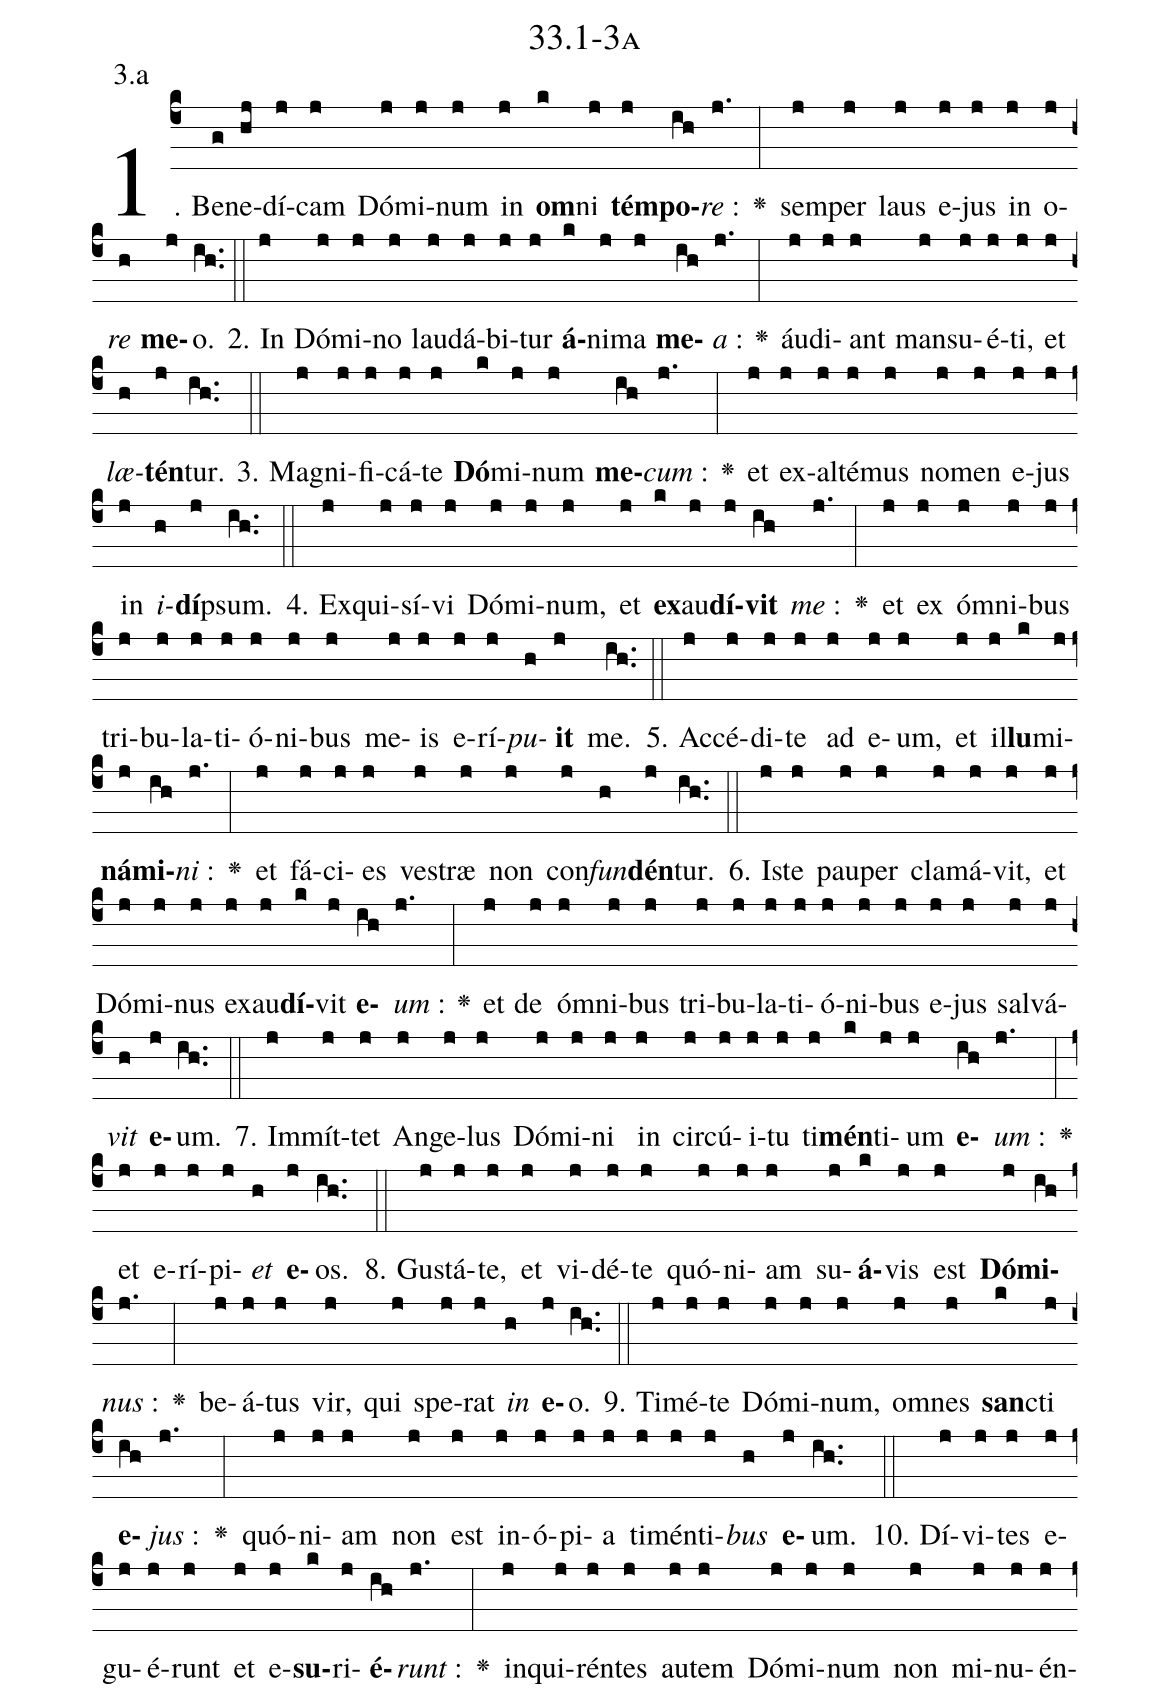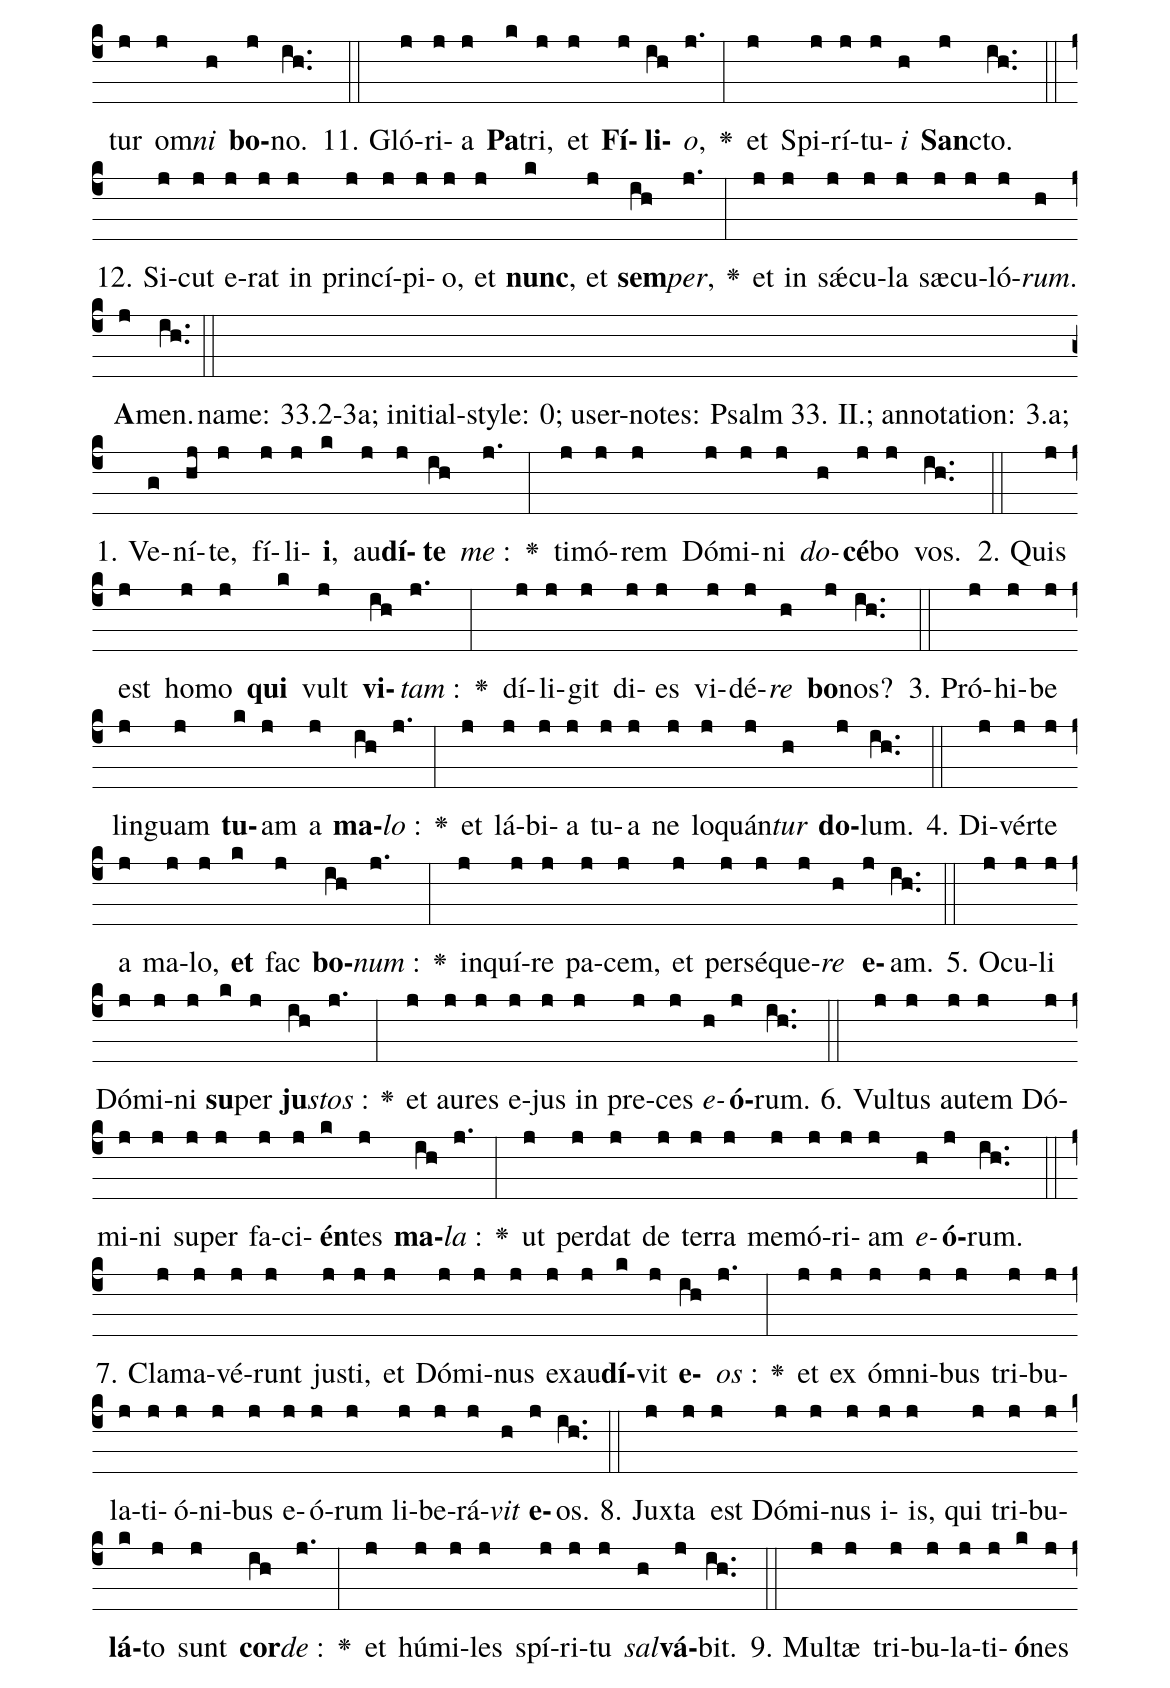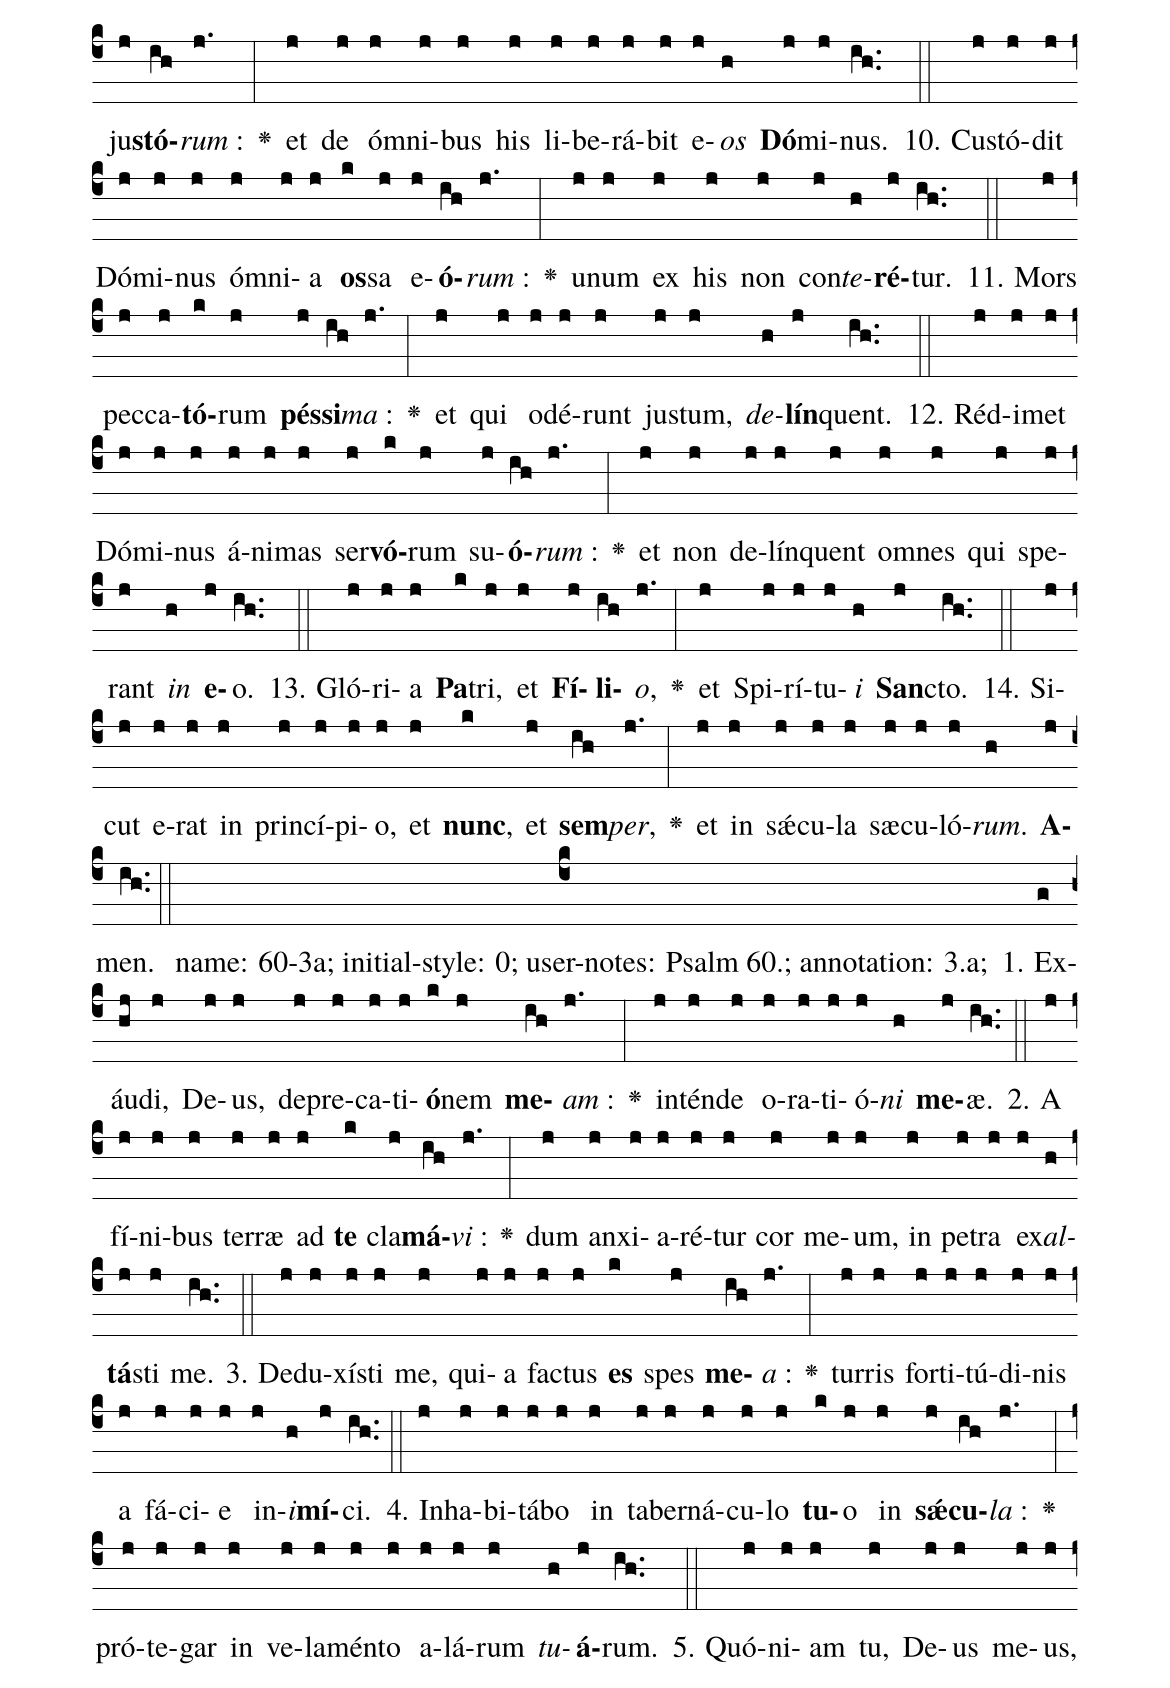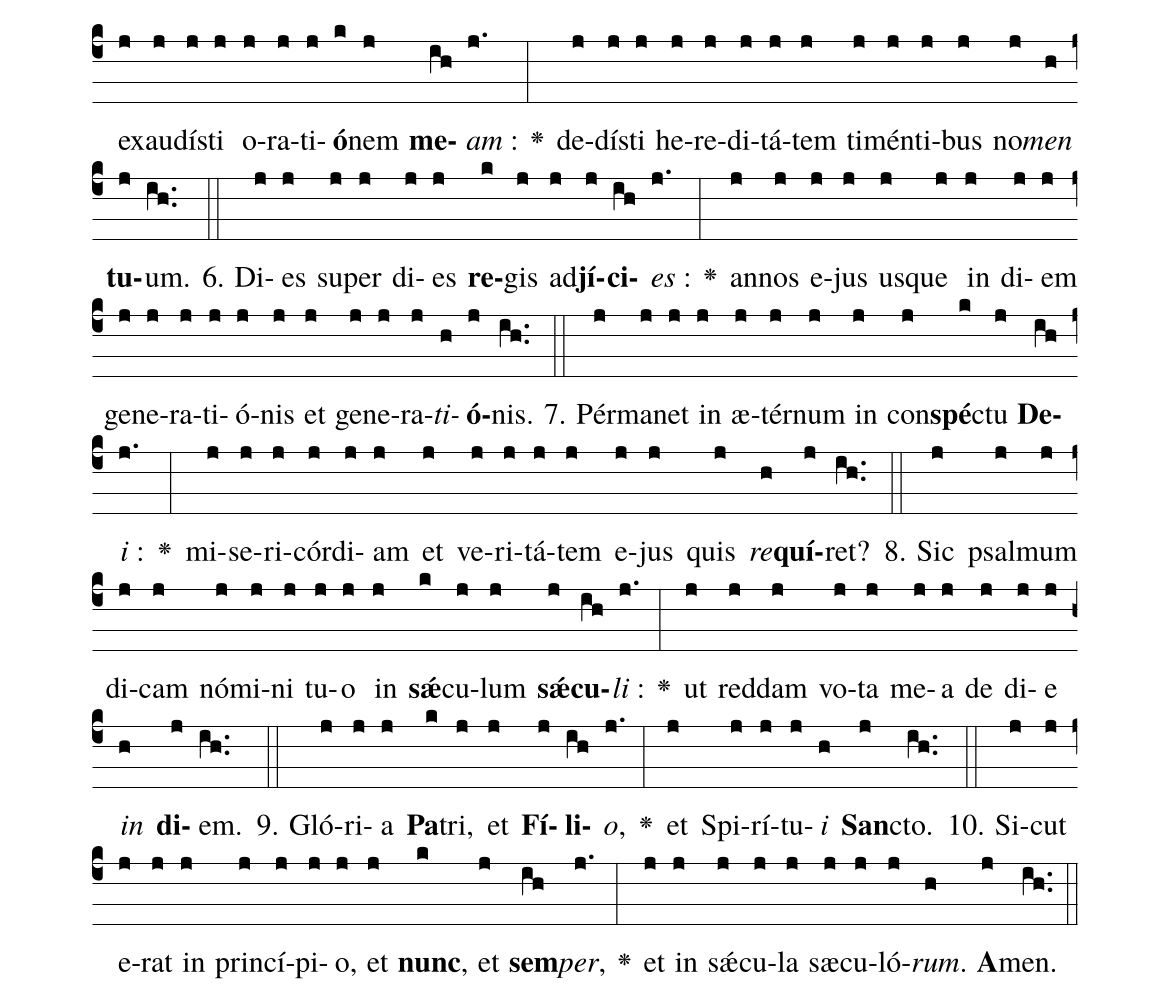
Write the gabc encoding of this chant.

name: 33.1-3a;
annotation: 3.a;
%%
(c4)1. Be(g)ne(hj)dí(j)cam(j) Dó(j)mi(j)num(j) in(j) <b>om</b>(k)ni(j) <b>tém</b>(j)<b>po</b>(ih)<i>re</i> :(j.) <v>\greheightstar</v>(:) sem(j)per(j) laus(j) e(j)jus(j) in(j) o(j)<i>re</i>(h) <b>me</b>(j)o.(ih..) (::)
2. In(j) Dó(j)mi(j)no(j) lau(j)dá(j)bi(j)tur(j) <b>á</b>(k)ni(j)ma(j) <b>me</b>(ih)<i>a</i> :(j.) <v>\greheightstar</v>(:) áu(j)di(j)ant(j) man(j)su(j)é(j)ti,(j) et(j) <i>læ</i>(h)<b>tén</b>(j)tur.(ih..) (::)
3. Ma(j)gni(j)fi(j)cá(j)te(j) <b>Dó</b>(k)mi(j)num(j) <b>me</b>(ih)<i>cum</i> :(j.) <v>\greheightstar</v>(:) et(j) ex(j)al(j)té(j)mus(j) no(j)men(j) e(j)jus(j) in(j) <i>i</i>(h)<b>dí</b>(j)psum.(ih..) (::)
4. Ex(j)qui(j)sí(j)vi(j) Dó(j)mi(j)num,(j) et(j) <b>ex</b>(k)au(j)<b>dí</b>(j)<b>vit</b>(ih) <i>me</i> :(j.) <v>\greheightstar</v>(:) et(j) ex(j) óm(j)ni(j)bus(j) tri(j)bu(j)la(j)ti(j)ó(j)ni(j)bus(j) me(j)is(j) e(j)rí(j)<i>pu</i>(h)<b>it</b>(j) me.(ih..) (::)
5. Ac(j)cé(j)di(j)te(j) ad(j) e(j)um,(j) et(j) il(j)<b>lu</b>(k)mi(j)<b>ná</b>(j)<b>mi</b>(ih)<i>ni</i> :(j.) <v>\greheightstar</v>(:) et(j) fá(j)ci(j)es(j) ve(j)stræ(j) non(j) con(j)<i>fun</i>(h)<b>dén</b>(j)tur.(ih..) (::)
6. I(j)ste(j) pau(j)per(j) cla(j)má(j)vit,(j) et(j) Dó(j)mi(j)nus(j) ex(j)au(j)<b>dí</b>(k)vit(j) <b>e</b>(ih)<i>um</i> :(j.) <v>\greheightstar</v>(:) et(j) de(j) óm(j)ni(j)bus(j) tri(j)bu(j)la(j)ti(j)ó(j)ni(j)bus(j) e(j)jus(j) sal(j)vá(j)<i>vit</i>(h) <b>e</b>(j)um.(ih..) (::)
7. Im(j)mít(j)tet(j) An(j)ge(j)lus(j) Dó(j)mi(j)ni(j) in(j) cir(j)cú(j)i(j)tu(j) ti(j)<b>mén</b>(k)ti(j)um(j) <b>e</b>(ih)<i>um</i> :(j.) <v>\greheightstar</v>(:) et(j) e(j)rí(j)pi(j)<i>et</i>(h) <b>e</b>(j)os.(ih..) (::)
8. Gu(j)stá(j)te,(j) et(j) vi(j)dé(j)te(j) quó(j)ni(j)am(j) su(j)<b>á</b>(k)vis(j) est(j) <b>Dó</b>(j)<b>mi</b>(ih)<i>nus</i> :(j.) <v>\greheightstar</v>(:) be(j)á(j)tus(j) vir,(j) qui(j) spe(j)rat(j) <i>in</i>(h) <b>e</b>(j)o.(ih..) (::)
9. Ti(j)mé(j)te(j) Dó(j)mi(j)num,(j) om(j)nes(j) <b>san</b>(k)cti(j) <b>e</b>(ih)<i>jus</i> :(j.) <v>\greheightstar</v>(:) quó(j)ni(j)am(j) non(j) est(j) in(j)ó(j)pi(j)a(j) ti(j)mén(j)ti(j)<i>bus</i>(h) <b>e</b>(j)um.(ih..) (::)
10. Dí(j)vi(j)tes(j) e(j)gu(j)é(j)runt(j) et(j) e(j)<b>su</b>(k)ri(j)<b>é</b>(ih)<i>runt</i> :(j.) <v>\greheightstar</v>(:) in(j)qui(j)rén(j)tes(j) au(j)tem(j) Dó(j)mi(j)num(j) non(j) mi(j)nu(j)én(j)tur(j) om(j)<i>ni</i>(h) <b>bo</b>(j)no.(ih..) (::)
11. Gló(j)ri(j)a(j) <b>Pa</b>(k)tri,(j) et(j) <b>Fí</b>(j)<b>li</b>(ih)<i>o</i>,(j.) <v>\greheightstar</v>(:) et(j) Spi(j)rí(j)tu(j)<i>i</i>(h) <b>San</b>(j)cto.(ih..) (::)
12. Si(j)cut(j) e(j)rat(j) in(j) prin(j)cí(j)pi(j)o,(j) et(j) <b>nunc</b>,(k) et(j) <b>sem</b>(ih)<i>per</i>,(j.) <v>\greheightstar</v>(:) et(j) in(j) s<sp>'ae</sp>(j)cu(j)la(j) sæ(j)cu(j)ló(j)<i>rum</i>.(h) <b>A</b>(j)men.(ih..) (::)

name: 33.2-3a;
initial-style: 0;
user-notes: Psalm 33. II.;
annotation: 3.a;
%%
(c4)1. Ve(g)ní(hj)te,(j) fí(j)li(j)<b>i</b>,(k) au(j)<b>dí</b>(j)<b>te</b>(ih) <i>me</i> :(j.) <v>\greheightstar</v>(:) ti(j)mó(j)rem(j) Dó(j)mi(j)ni(j) <i>do</i>(h)<b>cé</b>(j)bo(j) vos.(ih..) (::)
2. Quis(j) est(j) ho(j)mo(j) <b>qui</b>(k) vult(j) <b>vi</b>(ih)<i>tam</i> :(j.) <v>\greheightstar</v>(:) dí(j)li(j)git(j) di(j)es(j) vi(j)dé(j)<i>re</i>(h) <b>bo</b>(j)nos?(ih..) (::)
3. Pró(j)hi(j)be(j) lin(j)guam(j) <b>tu</b>(k)am(j) a(j) <b>ma</b>(ih)<i>lo</i> :(j.) <v>\greheightstar</v>(:) et(j) lá(j)bi(j)a(j) tu(j)a(j) ne(j) lo(j)quán(j)<i>tur</i>(h) <b>do</b>(j)lum.(ih..) (::)
4. Di(j)vér(j)te(j) a(j) ma(j)lo,(j) <b>et</b>(k) fac(j) <b>bo</b>(ih)<i>num</i> :(j.) <v>\greheightstar</v>(:) in(j)quí(j)re(j) pa(j)cem,(j) et(j) per(j)sé(j)que(j)<i>re</i>(h) <b>e</b>(j)am.(ih..) (::)
5. O(j)cu(j)li(j) Dó(j)mi(j)ni(j) <b>su</b>(k)per(j) <b>ju</b>(ih)<i>stos</i> :(j.) <v>\greheightstar</v>(:) et(j) au(j)res(j) e(j)jus(j) in(j) pre(j)ces(j) <i>e</i>(h)<b>ó</b>(j)rum.(ih..) (::)
6. Vul(j)tus(j) au(j)tem(j) Dó(j)mi(j)ni(j) su(j)per(j) fa(j)ci(j)<b>én</b>(k)tes(j) <b>ma</b>(ih)<i>la</i> :(j.) <v>\greheightstar</v>(:) ut(j) per(j)dat(j) de(j) ter(j)ra(j) me(j)mó(j)ri(j)am(j) <i>e</i>(h)<b>ó</b>(j)rum.(ih..) (::)
7. Cla(j)ma(j)vé(j)runt(j) ju(j)sti,(j) et(j) Dó(j)mi(j)nus(j) ex(j)au(j)<b>dí</b>(k)vit(j) <b>e</b>(ih)<i>os</i> :(j.) <v>\greheightstar</v>(:) et(j) ex(j) óm(j)ni(j)bus(j) tri(j)bu(j)la(j)ti(j)ó(j)ni(j)bus(j) e(j)ó(j)rum(j) li(j)be(j)rá(j)<i>vit</i>(h) <b>e</b>(j)os.(ih..) (::)
8. Jux(j)ta(j) est(j) Dó(j)mi(j)nus(j) i(j)is,(j) qui(j) tri(j)bu(j)<b>lá</b>(k)to(j) sunt(j) <b>cor</b>(ih)<i>de</i> :(j.) <v>\greheightstar</v>(:) et(j) hú(j)mi(j)les(j) spí(j)ri(j)tu(j) <i>sal</i>(h)<b>vá</b>(j)bit.(ih..) (::)
9. Mul(j)tæ(j) tri(j)bu(j)la(j)ti(j)<b>ó</b>(k)nes(j) ju(j)<b>stó</b>(ih)<i>rum</i> :(j.) <v>\greheightstar</v>(:) et(j) de(j) óm(j)ni(j)bus(j) his(j) li(j)be(j)rá(j)bit(j) e(j)<i>os</i>(h) <b>Dó</b>(j)mi(j)nus.(ih..) (::)
10. Cu(j)stó(j)dit(j) Dó(j)mi(j)nus(j) óm(j)ni(j)a(j) <b>os</b>(k)sa(j) e(j)<b>ó</b>(ih)<i>rum</i> :(j.) <v>\greheightstar</v>(:) u(j)num(j) ex(j) his(j) non(j) con(j)<i>te</i>(h)<b>ré</b>(j)tur.(ih..) (::)
11. Mors(j) pec(j)ca(j)<b>tó</b>(k)rum(j) <b>pés</b>(j)<b>si</b>(ih)<i>ma</i> :(j.) <v>\greheightstar</v>(:) et(j) qui(j) o(j)dé(j)runt(j) ju(j)stum,(j) <i>de</i>(h)<b>lín</b>(j)quent.(ih..) (::)
12. Réd(j)i(j)met(j) Dó(j)mi(j)nus(j) á(j)ni(j)mas(j) ser(j)<b>vó</b>(k)rum(j) su(j)<b>ó</b>(ih)<i>rum</i> :(j.) <v>\greheightstar</v>(:) et(j) non(j) de(j)lín(j)quent(j) om(j)nes(j) qui(j) spe(j)rant(j) <i>in</i>(h) <b>e</b>(j)o.(ih..) (::)
13. Gló(j)ri(j)a(j) <b>Pa</b>(k)tri,(j) et(j) <b>Fí</b>(j)<b>li</b>(ih)<i>o</i>,(j.) <v>\greheightstar</v>(:) et(j) Spi(j)rí(j)tu(j)<i>i</i>(h) <b>San</b>(j)cto.(ih..) (::)
14. Si(j)cut(j) e(j)rat(j) in(j) prin(j)cí(j)pi(j)o,(j) et(j) <b>nunc</b>,(k) et(j) <b>sem</b>(ih)<i>per</i>,(j.) <v>\greheightstar</v>(:) et(j) in(j) s<sp>'ae</sp>(j)cu(j)la(j) sæ(j)cu(j)ló(j)<i>rum</i>.(h) <b>A</b>(j)men.(ih..) (::)

name: 60-3a;
initial-style: 0;
user-notes: Psalm 60.;
annotation: 3.a;
%%
(c4)1. Ex(g)áu(hj)di,(j) De(j)us,(j) de(j)pre(j)ca(j)ti(j)<b>ó</b>(k)nem(j) <b>me</b>(ih)<i>am</i> :(j.) <v>\greheightstar</v>(:) in(j)tén(j)de(j) o(j)ra(j)ti(j)ó(j)<i>ni</i>(h) <b>me</b>(j)æ.(ih..) (::)
2. A(j) fí(j)ni(j)bus(j) ter(j)ræ(j) ad(j) <b>te</b>(k) cla(j)<b>má</b>(ih)<i>vi</i> :(j.) <v>\greheightstar</v>(:) dum(j) an(j)xi(j)a(j)ré(j)tur(j) cor(j) me(j)um,(j) in(j) pe(j)tra(j) ex(j)<i>al</i>(h)<b>tá</b>(j)sti(j) me.(ih..) (::)
3. De(j)du(j)xí(j)sti(j) me,(j) qui(j)a(j) fa(j)ctus(j) <b>es</b>(k) spes(j) <b>me</b>(ih)<i>a</i> :(j.) <v>\greheightstar</v>(:) tur(j)ris(j) for(j)ti(j)tú(j)di(j)nis(j) a(j) fá(j)ci(j)e(j) in(j)<i>i</i>(h)<b>mí</b>(j)ci.(ih..) (::)
4. In(j)ha(j)bi(j)tá(j)bo(j) in(j) ta(j)ber(j)ná(j)cu(j)lo(j) <b>tu</b>(k)o(j) in(j) <b>s<sp>'ae</sp></b>(j)<b>cu</b>(ih)<i>la</i> :(j.) <v>\greheightstar</v>(:) pró(j)te(j)gar(j) in(j) ve(j)la(j)mén(j)to(j) a(j)lá(j)rum(j) <i>tu</i>(h)<b>á</b>(j)rum.(ih..) (::)
5. Quó(j)ni(j)am(j) tu,(j) De(j)us(j) me(j)us,(j) ex(j)au(j)dí(j)sti(j) o(j)ra(j)ti(j)<b>ó</b>(k)nem(j) <b>me</b>(ih)<i>am</i> :(j.) <v>\greheightstar</v>(:) de(j)dí(j)sti(j) he(j)re(j)di(j)tá(j)tem(j) ti(j)mén(j)ti(j)bus(j) no(j)<i>men</i>(h) <b>tu</b>(j)um.(ih..) (::)
6. Di(j)es(j) su(j)per(j) di(j)es(j) <b>re</b>(k)gis(j) ad(j)<b>jí</b>(j)<b>ci</b>(ih)<i>es</i> :(j.) <v>\greheightstar</v>(:) an(j)nos(j) e(j)jus(j) us(j)que(j) in(j) di(j)em(j) ge(j)ne(j)ra(j)ti(j)ó(j)nis(j) et(j) ge(j)ne(j)ra(j)<i>ti</i>(h)<b>ó</b>(j)nis.(ih..) (::)
7. Pér(j)ma(j)net(j) in(j) æ(j)tér(j)num(j) in(j) con(j)<b>spé</b>(k)ctu(j) <b>De</b>(ih)<i>i</i> :(j.) <v>\greheightstar</v>(:) mi(j)se(j)ri(j)cór(j)di(j)am(j) et(j) ve(j)ri(j)tá(j)tem(j) e(j)jus(j) quis(j) <i>re</i>(h)<b>quí</b>(j)ret?(ih..) (::)
8. Sic(j) psal(j)mum(j) di(j)cam(j) nó(j)mi(j)ni(j) tu(j)o(j) in(j) <b>s<sp>'ae</sp></b>(k)cu(j)lum(j) <b>s<sp>'ae</sp></b>(j)<b>cu</b>(ih)<i>li</i> :(j.) <v>\greheightstar</v>(:) ut(j) red(j)dam(j) vo(j)ta(j) me(j)a(j) de(j) di(j)e(j) <i>in</i>(h) <b>di</b>(j)em.(ih..) (::)
9. Gló(j)ri(j)a(j) <b>Pa</b>(k)tri,(j) et(j) <b>Fí</b>(j)<b>li</b>(ih)<i>o</i>,(j.) <v>\greheightstar</v>(:) et(j) Spi(j)rí(j)tu(j)<i>i</i>(h) <b>San</b>(j)cto.(ih..) (::)
10. Si(j)cut(j) e(j)rat(j) in(j) prin(j)cí(j)pi(j)o,(j) et(j) <b>nunc</b>,(k) et(j) <b>sem</b>(ih)<i>per</i>,(j.) <v>\greheightstar</v>(:) et(j) in(j) s<sp>'ae</sp>(j)cu(j)la(j) sæ(j)cu(j)ló(j)<i>rum</i>.(h) <b>A</b>(j)men.(ih..) (::)
